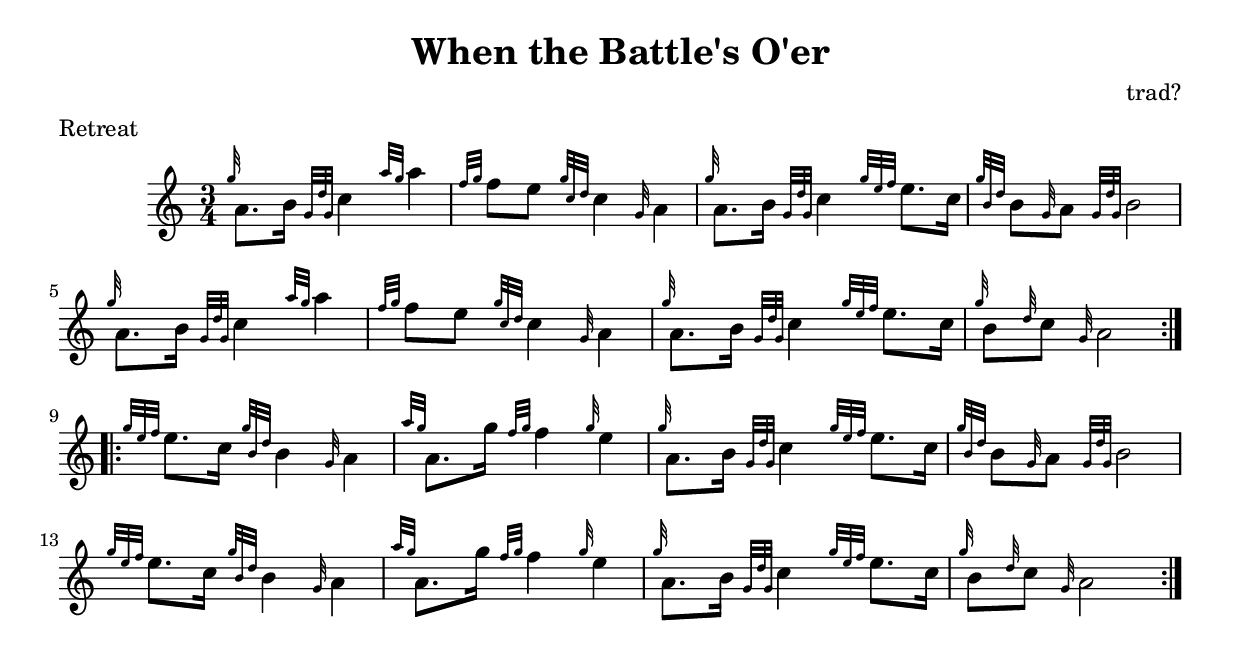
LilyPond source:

\include "bagpipe.ly" 


    \header 
    {
     title = "When the Battle's O'er"
      composer = " trad?"
      meter = "Retreat"
    }
\score 
{
    { 
        \time 3/4
        \hideKeySignature
        \repeat volta 2 
            {\grg a8. b16 \grip c4 \dblA a'|
            \hdblf f8e \dblc c4 \grG a4|
            \grg a8. b16 \grip c4 \dble e8. c16|
            \dblb b8 \grG a \grip b2| 

            \grg a8. b16 \grip c4 \dblA a'|
            \hdblf f8e \dblc c4 \grG a4|
            \grg a8. b16 \grip c4 \dble e8. c16|
            \grg b8 \grd c8 \grG a2|
            }

        \repeat volta 2
            {\dble e8. c16 \dblb b4 \grG a|
            \dblA a8. g16 \hdblf f4 \grg e|
            \grg a8. b16 \grip c4 \dble e8. c16|
            \dblb b8 \grG a \grip b2|

            \dble e8. c16 \dblb b4 \grG a|
            \dblA a8. g16 \hdblf f4 \grg e|
            \grg a8. b16 \grip c4 \dble e8. c16|
            \grg b8 \grd c8 \grG a2|
            }

    }

}